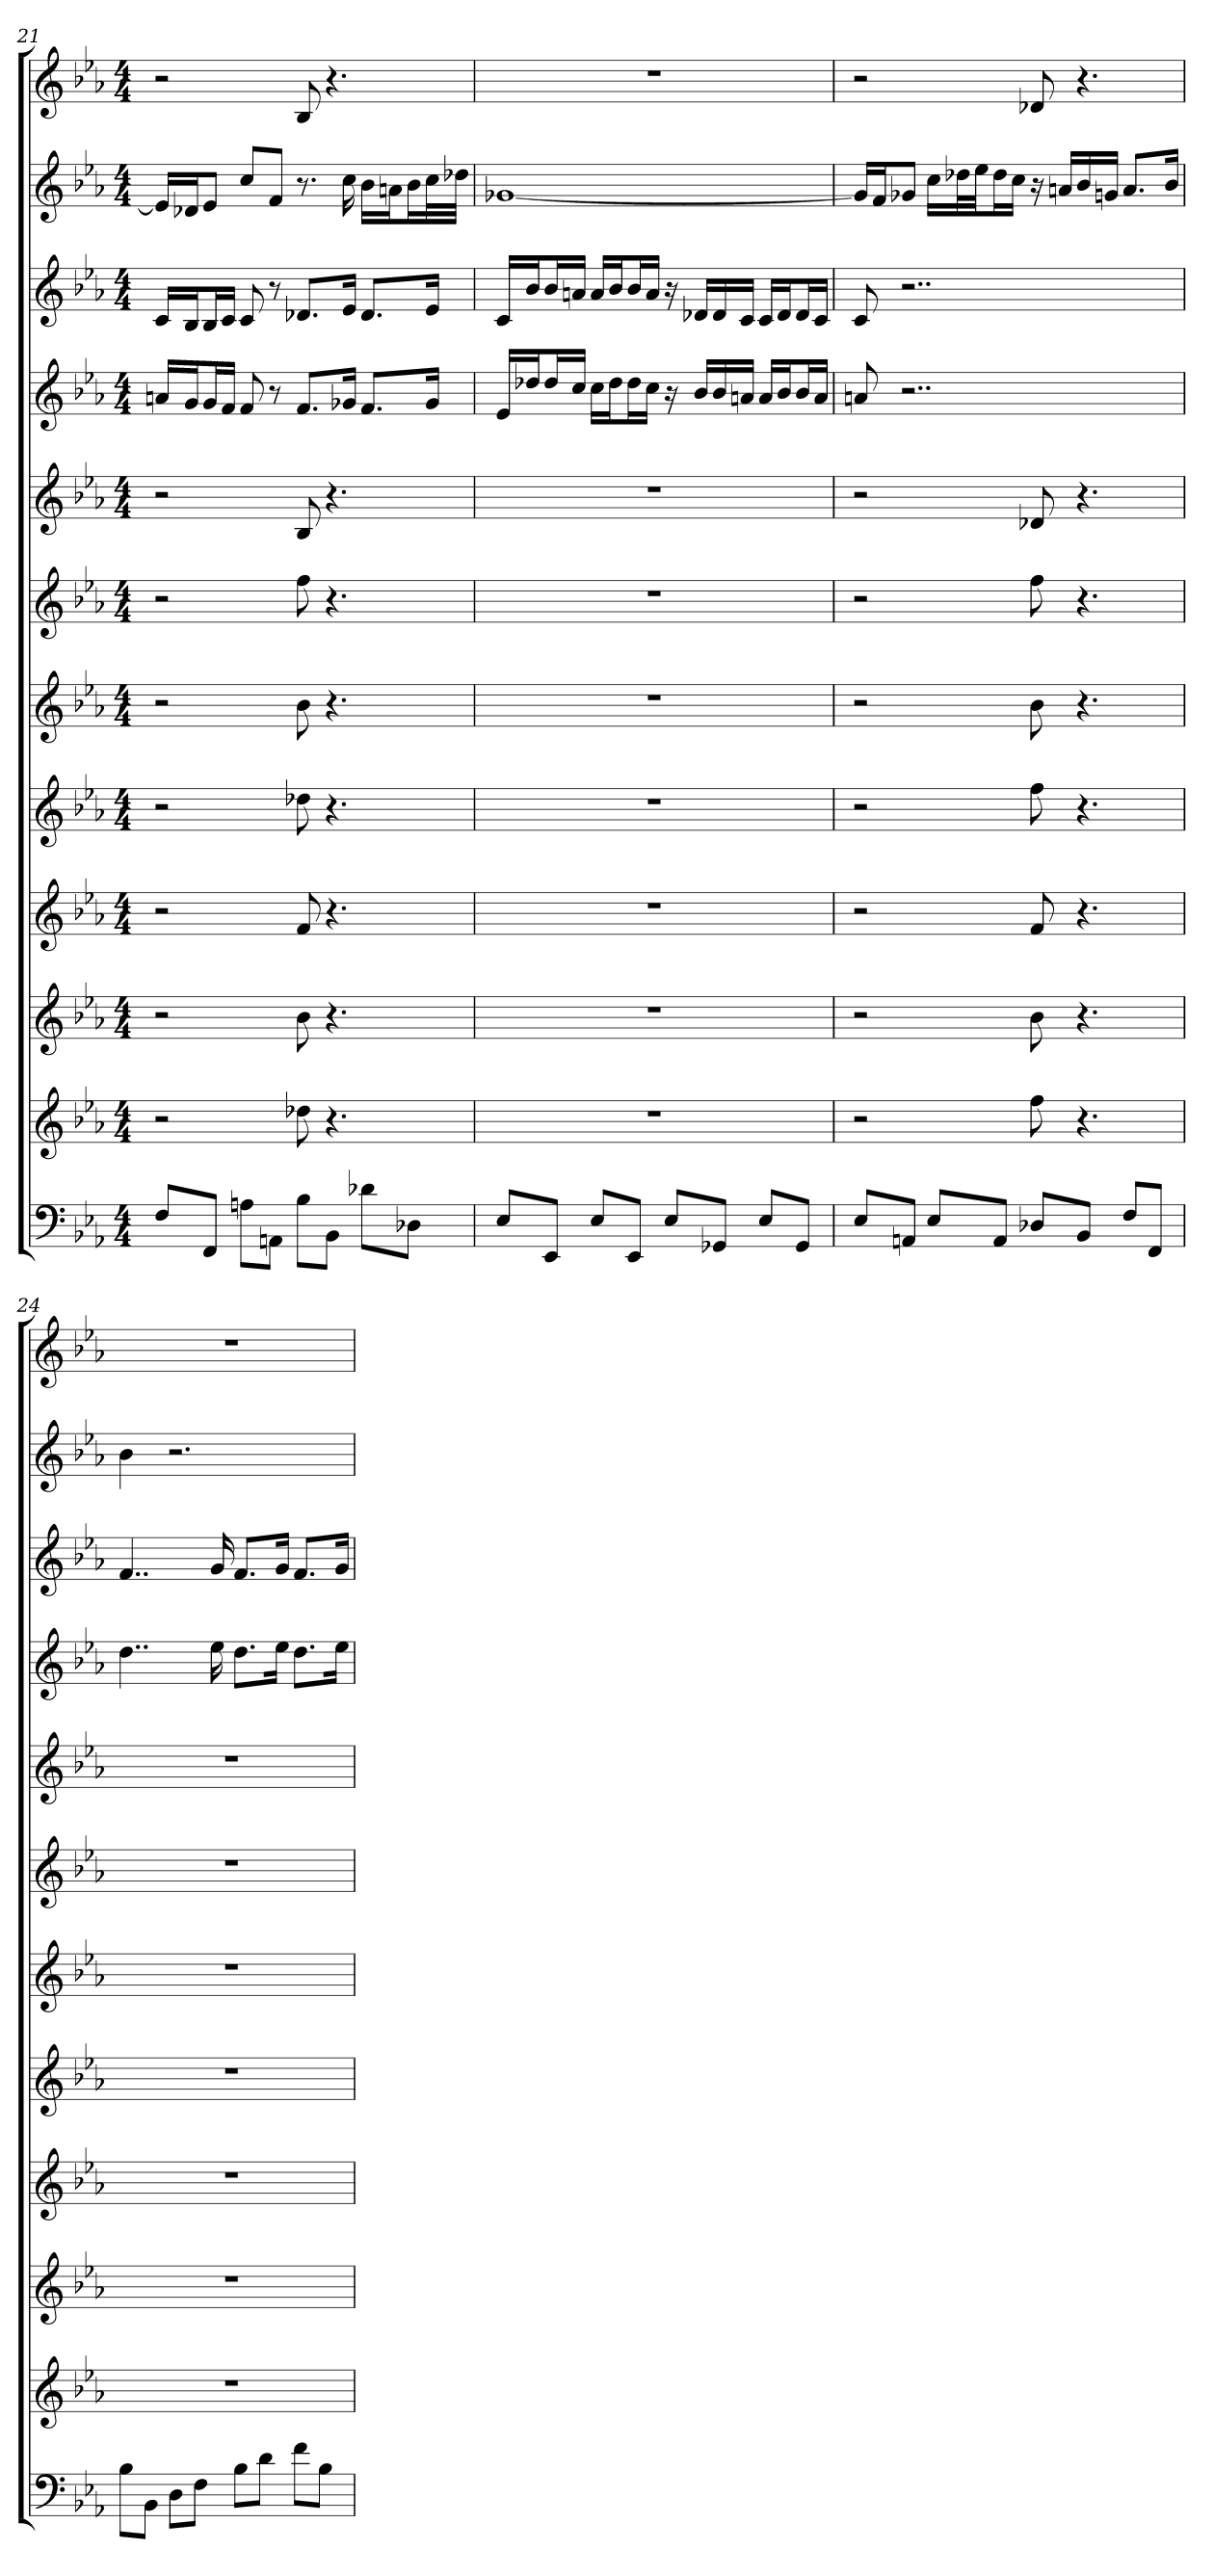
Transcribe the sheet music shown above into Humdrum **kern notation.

**kern	**kern	**kern	**kern	**kern	**kern	**kern	**kern	**kern	**kern	**kern	**kern
*part12	*part11	*part10	*part9	*part8	*part7	*part6	*part5	*part4	*part3	*part2	*part1
*staff12	*staff11	*staff10	*staff9	*staff8	*staff7	*staff6	*staff5	*staff4	*staff3	*staff2	*staff1
*k[b-e-a-]	*k[b-e-a-]	*k[b-e-a-]	*k[b-e-a-]	*k[b-e-a-]	*k[b-e-a-]	*k[b-e-a-]	*k[b-e-a-]	*k[b-e-a-]	*k[b-e-a-]	*k[b-e-a-]	*k[b-e-a-]
*E-:	*E-:	*E-:	*E-:	*E-:	*E-:	*E-:	*E-:	*E-:	*E-:	*E-:	*E-:
*M4/4	*M4/4	*M4/4	*M4/4	*M4/4	*M4/4	*M4/4	*M4/4	*M4/4	*M4/4	*M4/4	*M4/4
=21	=21	=21	=21	=21	=21	=21	=21	=21	=21	=21	=21
8FL	2r	2r	2r	2r	2r	2r	2r	16anLL	16cLL	16e-LL]	2r
.	.	.	.	.	.	.	.	16gJ	16B-J	16d-XJ	.
8FFJ	.	.	.	.	.	.	.	16gL	16B-L	8e-J	.
.	.	.	.	.	.	.	.	16fJJ	16cJJ	.	.
8AnL	.	.	.	.	.	.	.	8f	8c	8ccL	.
8AAnJ	.	.	.	.	.	.	.	8r	8r	8fJ	.
8B-L	8dd-X	8b-	8f	8dd-X	8b-	8ff	8B-	8.fL	8.d-XL	8.r	8B-
8BB-J	4.r	4.r	4.r	4.r	4.r	4.r	4.r	.	.	.	4.r
.	.	.	.	.	.	.	.	16g-XJk	16e-Jk	16cc	.
8d-XL	.	.	.	.	.	.	.	8.fL	8.d-L	16b-LL	.
.	.	.	.	.	.	.	.	.	.	16anJ	.
8D-XJ	.	.	.	.	.	.	.	.	.	16b-L	.
.	.	.	.	.	.	.	.	16g-Jk	16e-Jk	32ccL	.
.	.	.	.	.	.	.	.	.	.	32dd-XJJJ	.
=22	=22	=22	=22	=22	=22	=22	=22	=22	=22	=22	=22
8E-L	1r	1r	1r	1r	1r	1r	1r	16e-LL	16cLL	[1g-X	1r
.	.	.	.	.	.	.	.	16dd-XJ	16b-J	.	.
8EE-J	.	.	.	.	.	.	.	16dd-L	16b-L	.	.
.	.	.	.	.	.	.	.	16ccJJ	16anJJ	.	.
8E-L	.	.	.	.	.	.	.	16ccLL	16aLL	.	.
.	.	.	.	.	.	.	.	16dd-J	16b-J	.	.
8EE-J	.	.	.	.	.	.	.	16dd-L	16b-L	.	.
.	.	.	.	.	.	.	.	16ccJJ	16aJJ	.	.
8E-L	.	.	.	.	.	.	.	16r	16r	.	.
.	.	.	.	.	.	.	.	16b-LL	16d-XLL	.	.
8GG-XJ	.	.	.	.	.	.	.	16b-	16d-	.	.
.	.	.	.	.	.	.	.	16anJJ	16cJJ	.	.
8E-L	.	.	.	.	.	.	.	16aLL	16cLL	.	.
.	.	.	.	.	.	.	.	16b-J	16d-J	.	.
8GG-J	.	.	.	.	.	.	.	16b-L	16d-L	.	.
.	.	.	.	.	.	.	.	16aJJ	16cJJ	.	.
=23	=23	=23	=23	=23	=23	=23	=23	=23	=23	=23	=23
8E-L	2r	2r	2r	2r	2r	2r	2r	8an	8c	16g-LL]	2r
.	.	.	.	.	.	.	.	.	.	16fJ	.
8AAnJ	.	.	.	.	.	.	.	2..r	2..r	8g-XJ	.
8E-L	.	.	.	.	.	.	.	.	.	16ccLL	.
.	.	.	.	.	.	.	.	.	.	32dd-XL	.
.	.	.	.	.	.	.	.	.	.	32ee-JJ	.
8AAJ	.	.	.	.	.	.	.	.	.	16dd-L	.
.	.	.	.	.	.	.	.	.	.	16ccJJ	.
8D-XL	8ff	8b-	8f	8ff	8b-	8ff	8d-X	.	.	16r	8d-X
.	.	.	.	.	.	.	.	.	.	16anLL	.
8BB-J	4.r	4.r	4.r	4.r	4.r	4.r	4.r	.	.	16b-	4.r
.	.	.	.	.	.	.	.	.	.	16gnJJ	.
8FL	.	.	.	.	.	.	.	.	.	8.aL	.
8FFJ	.	.	.	.	.	.	.	.	.	.	.
.	.	.	.	.	.	.	.	.	.	16b-Jk	.
=24	=24	=24	=24	=24	=24	=24	=24	=24	=24	=24	=24
8B-L	1r	1r	1r	1r	1r	1r	1r	4..dd	4..f	4b-	1r
8BB-J	.	.	.	.	.	.	.	.	.	.	.
8DL	.	.	.	.	.	.	.	.	.	2.r	.
8FJ	.	.	.	.	.	.	.	.	.	.	.
.	.	.	.	.	.	.	.	16ee-	16g	.	.
8B-L	.	.	.	.	.	.	.	8.ddL	8.fL	.	.
8dJ	.	.	.	.	.	.	.	.	.	.	.
.	.	.	.	.	.	.	.	16ee-Jk	16gJk	.	.
8fL	.	.	.	.	.	.	.	8.ddL	8.fL	.	.
8B-J	.	.	.	.	.	.	.	.	.	.	.
.	.	.	.	.	.	.	.	16ee-Jk	16gJk	.	.
=	=	=	=	=	=	=	=	=	=	=	=
*-	*-	*-	*-	*-	*-	*-	*-	*-	*-	*-	*-
